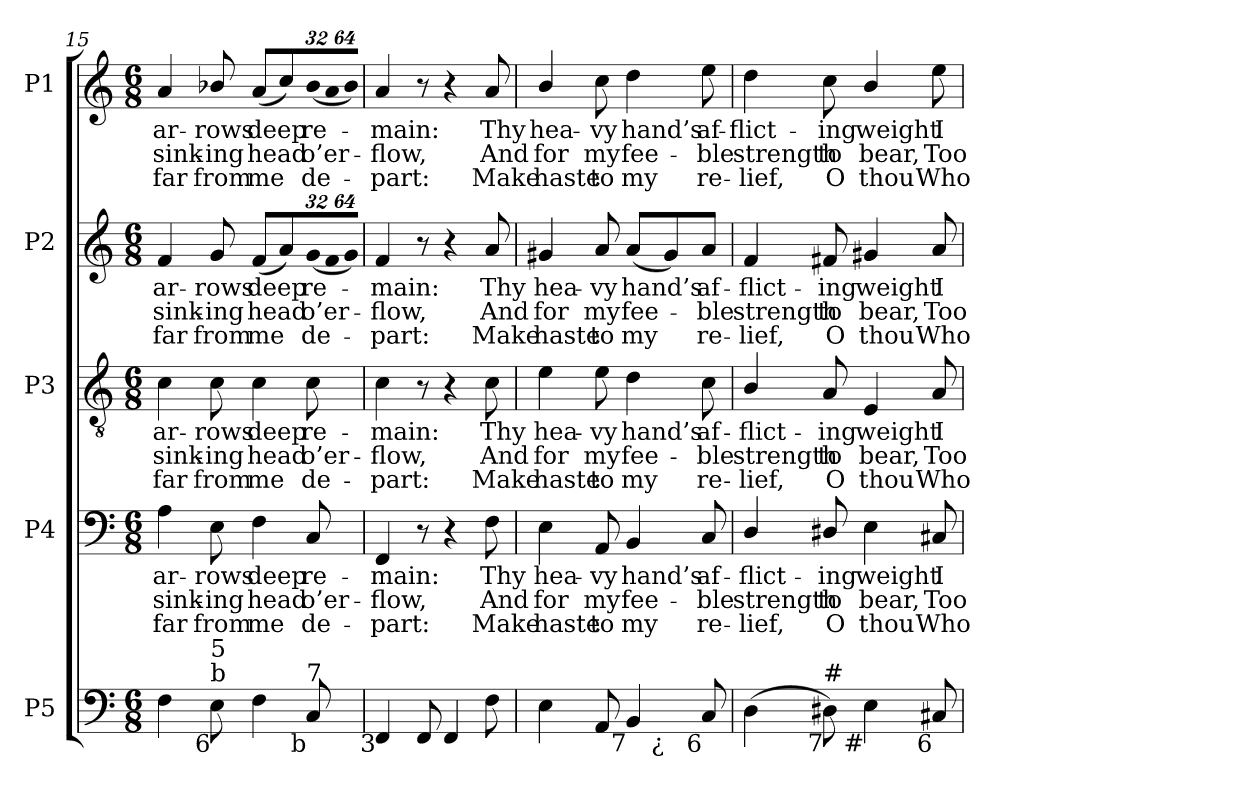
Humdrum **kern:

**kern	**kern	**text	**text	**text	**kern	**text	**text	**text	**kern	**text	**text	**text	**kern	**text	**text	**text
*part5	*part4	*part4	*part4	*part4	*part3	*part3	*part3	*part3	*part2	*part2	*part2	*part2	*part1	*part1	*part1	*part1
*staff5	*staff4	*staff4	*staff4	*staff4	*staff3	*staff3	*staff3	*staff3	*staff2	*staff2	*staff2	*staff2	*staff1	*staff1	*staff1	*staff1
*I"P5	*I"P4	*	*	*	*I"P3	*	*	*	*I"P2	*	*	*	*I"P1	*	*	*
*clefF4	*clefF4	*	*	*	*clefGv2	*	*	*	*clefG2	*	*	*	*clefG2	*	*	*
*	*	*	*	*	*ITrd7c12	*	*	*	*	*	*	*	*	*	*	*
*k[]	*k[]	*	*	*	*k[]	*	*	*	*k[]	*	*	*	*k[]	*	*	*
*a:	*a:	*	*	*	*a:	*	*	*	*a:	*	*	*	*a:	*	*	*
*M6/8	*M6/8	*	*	*	*M6/8	*	*	*	*M6/8	*	*	*	*M6/8	*	*	*
=15	=15	=15	=15	=15	=15	=15	=15	=15	=15	=15	=15	=15	=15	=15	=15	=15
!	!	!LO:LY:b:color=#000000	!LO:LY:b:color=#000000	!LO:LY:b:color=#000000	!	!	!	!	!	!	!	!	!	!	!	!
!	!	!	!	!	!	!LO:LY:b:color=#000000	!LO:LY:b:color=#000000	!LO:LY:b:color=#000000	!	!	!	!	!	!	!	!
!	!	!	!	!	!	!	!	!	!	!LO:LY:b:color=#000000	!LO:LY:b:color=#000000	!LO:LY:b:color=#000000	!	!	!	!
!	!	!	!	!	!	!	!	!	!	!	!	!	!	!LO:LY:b:color=#000000	!LO:LY:b:color=#000000	!LO:LY:b:color=#000000
4Fi\	4Ai\	ar-	sink-	far	4Ci\	ar-	sink-	far	4fi/	ar-	sink-	far	4ai/	ar-	sink-	far
!	!	!LO:LY:b:color=#000000	!LO:LY:b:color=#000000	!LO:LY:b:color=#000000	!	!	!	!	!	!	!	!	!	!	!	!
!	!	!	!	!	!	!LO:LY:b:color=#000000	!LO:LY:b:color=#000000	!LO:LY:b:color=#000000	!	!	!	!	!	!	!	!
!	!	!	!	!	!	!	!	!	!	!LO:LY:b:color=#000000	!LO:LY:b:color=#000000	!LO:LY:b:color=#000000	!	!	!	!
!LO:TX:b:rj:t=6	!	!	!	!	!	!	!	!	!	!	!	!	!	!	!	!
!LO:TX:t=b	!	!	!	!	!	!	!	!	!	!	!	!	!	!	!	!
!LO:TX:t=5	!	!	!	!	!	!	!	!	!	!	!	!	!	!	!	!
!	!	!	!	!	!	!	!	!	!	!	!	!	!	!LO:LY:b:color=#000000	!LO:LY:b:color=#000000	!LO:LY:b:color=#000000
8Ei\	8Ei\	-rows	-ing	from	8Ci\	-rows	-ing	from	8gi/	-rows	-ing	from	8b-Xi/	-rows	-ing	from
!	!	!LO:LY:b:color=#000000	!LO:LY:b:color=#000000	!LO:LY:b:color=#000000	!	!	!	!	!	!	!	!	!	!	!	!
!	!	!	!	!	!	!LO:LY:b:color=#000000	!LO:LY:b:color=#000000	!LO:LY:b:color=#000000	!	!	!	!	!	!	!	!
!	!	!	!	!	!	!	!	!	!	!LO:LY:b:color=#000000	!LO:LY:b:color=#000000	!LO:LY:b:color=#000000	!	!	!	!
!	!	!	!	!	!	!	!	!	!	!	!	!	!	!LO:LY:b:color=#000000	!LO:LY:b:color=#000000	!LO:LY:b:color=#000000
4Fi\	4Fi\	deep	head	me	4Ci\	deep	head	me	(8fi/L	deep	head	me	(8ai/L	deep	head	me
.	.	.	.	.	.	.	.	.	8ai/)	.	.	.	8cci/)	.	.	.
!	!	!LO:LY:b:color=#000000	!LO:LY:b:color=#000000	!LO:LY:b:color=#000000	!	!	!	!	!	!	!	!	!	!	!	!
!	!	!	!	!	!	!LO:LY:b:color=#000000	!LO:LY:b:color=#000000	!LO:LY:b:color=#000000	!	!	!	!	!	!	!	!
*	*	*	*	*	*	*	*	*	*Xbrackettup	*	*	*	*	*	*	*
!	!	!	!	!	!	!	!	!	!LO:N:vis=16	!	!	!	!	!	!	!
!	!	!	!	!	!	!	!	!	!	!LO:LY:b:color=#000000	!LO:LY:b:color=#000000	!LO:LY:b:color=#000000	!	!	!	!
*	*	*	*	*	*	*	*	*	*	*	*	*	*Xbrackettup	*	*	*
!	!	!	!	!	!	!	!	!	!	!	!	!	!LO:N:vis=16	!	!	!
!LO:TX:b:rj:t=b	!	!	!	!	!	!	!	!	!	!	!	!	!	!	!	!
!LO:TX:t=7	!	!	!	!	!	!	!	!	!	!	!	!	!	!	!	!
!	!	!	!	!	!	!	!	!	!	!	!	!	!	!LO:LY:b:color=#000000	!LO:LY:b:color=#000000	!LO:LY:b:color=#000000
8Ci/	8Ci/	re-	o’er-	de-	8Ci\	re-	o’er-	de-	(512%21gi/L	re-	o’er-	de-	(512%21b-i/L	re-	o’er-	de-
!	!	!	!	!	!	!	!	!	!LO:N:vis=16	!	!	!	!LO:N:vis=16	!	!	!
.	.	.	.	.	.	.	.	.	1024%43fi/	.	.	.	1024%43ai/	.	.	.
!	!	!	!	!	!	!	!	!	!LO:N:vis=16	!	!	!	!LO:N:vis=16	!	!	!
.	.	.	.	.	.	.	.	.	1024%43gi/JJ)	.	.	.	1024%43b-i/JJ)	.	.	.
=16	=16	=16	=16	=16	=16	=16	=16	=16	=16	=16	=16	=16	=16	=16	=16	=16
!	!	!LO:LY:b:color=#000000	!LO:LY:b:color=#000000	!LO:LY:b:color=#000000	!	!	!	!	!	!	!	!	!	!	!	!
!	!	!	!	!	!	!LO:LY:b:color=#000000	!LO:LY:b:color=#000000	!LO:LY:b:color=#000000	!	!	!	!	!	!	!	!
!	!	!	!	!	!	!	!	!	!	!LO:LY:b:color=#000000	!LO:LY:b:color=#000000	!LO:LY:b:color=#000000	!	!	!	!
!LO:TX:b:rj:t=3	!	!	!	!	!	!	!	!	!	!	!	!	!	!	!	!
!	!	!	!	!	!	!	!	!	!	!	!	!	!	!LO:LY:b:color=#000000	!LO:LY:b:color=#000000	!LO:LY:b:color=#000000
4FFi/	4FFi/	-main:	-flow,	-part:	4Ci\	-main:	-flow,	-part:	4fi/	-main:	-flow,	-part:	4ai/	-main:	-flow,	-part:
8FFi/	8r	.	.	.	8r	.	.	.	8r	.	.	.	8r	.	.	.
4FFi/	4r	.	.	.	4r	.	.	.	4r	.	.	.	4r	.	.	.
!	!	!LO:LY:b:color=#000000	!LO:LY:b:color=#000000	!LO:LY:b:color=#000000	!	!	!	!	!	!	!	!	!	!	!	!
!	!	!	!	!	!	!LO:LY:b:color=#000000	!LO:LY:b:color=#000000	!LO:LY:b:color=#000000	!	!	!	!	!	!	!	!
!	!	!	!	!	!	!	!	!	!	!LO:LY:b:color=#000000	!LO:LY:b:color=#000000	!LO:LY:b:color=#000000	!	!	!	!
!	!	!	!	!	!	!	!	!	!	!	!	!	!	!LO:LY:b:color=#000000	!LO:LY:b:color=#000000	!LO:LY:b:color=#000000
8Fi\	8Fi\	Thy	And	Make	8Ci\	Thy	And	Make	8ai/	Thy	And	Make	8ai/	Thy	And	Make
!!LO:PB:g=z
=17	=17	=17	=17	=17	=17	=17	=17	=17	=17	=17	=17	=17	=17	=17	=17	=17
!	!	!LO:LY:b:color=#000000	!LO:LY:b:color=#000000	!LO:LY:b:color=#000000	!	!	!	!	!	!	!	!	!	!	!	!
!	!	!	!	!	!	!LO:LY:b:color=#000000	!LO:LY:b:color=#000000	!LO:LY:b:color=#000000	!	!	!	!	!	!	!	!
!	!	!	!	!	!	!	!	!	!	!LO:LY:b:color=#000000	!LO:LY:b:color=#000000	!LO:LY:b:color=#000000	!	!	!	!
!LO:TX:b:t=Emendations&colon; Original clefs treble, alto, tenor, bass, bass. The symphonies are printed on two staves	!	!	!	!	!	!	!	!	!	!	!	!	!	!	!	!
!LO:TX:t=(treble and bass) in the source&colon; the two treble lines have been separated in the present edition.	!	!	!	!	!	!	!	!	!	!	!	!	!	!	!	!
!LO:TX:t=The first verse only of the text is underlaid in the source, with two further verses printed after the music&colon;	!	!	!	!	!	!	!	!	!	!	!	!	!	!	!	!
!LO:TX:t=these have been underlaid editorially.	!	!	!	!	!	!	!	!	!	!	!	!	!	!	!	!
!LO:TX:t=The first note of bar 6 should be sung as a crotchet in the first and second verses, and as a quaver	!	!	!	!	!	!	!	!	!	!	!	!	!	!	!	!
!LO:TX:t=followed by a quaver rest (as shown in small notes in the present edition) in the third verse.	!	!	!	!	!	!	!	!	!	!	!	!	!	!	!	!
!LO:TX:t=The soprano C and tenor E on beat 2 of bar 10 are printed in the source as small notes, and have been	!	!	!	!	!	!	!	!	!	!	!	!	!	!	!	!
!LO:TX:t=written out in full in the present edition.	!	!	!	!	!	!	!	!	!	!	!	!	!	!	!	!
!LO:TX:b:rj:t=#	!	!	!	!	!	!	!	!	!	!	!	!	!	!	!	!
!	!	!	!	!	!	!	!	!	!	!	!	!	!	!LO:LY:b:color=#000000	!LO:LY:b:color=#000000	!LO:LY:b:color=#000000
*^	*	*	*	*	*	*	*	*	*	*	*	*	*	*	*	*
4Ei\	2ryy	4Ei\	hea-	for	haste	4Ei\	hea-	for	haste	4g#Xi/	hea-	for	haste	4bi/	hea-	for	haste
!	!	!	!LO:LY:b:color=#000000	!LO:LY:b:color=#000000	!LO:LY:b:color=#000000	!	!	!	!	!	!	!	!	!	!	!	!
!	!	!	!	!	!	!	!LO:LY:b:color=#000000	!LO:LY:b:color=#000000	!LO:LY:b:color=#000000	!	!	!	!	!	!	!	!
!	!	!	!	!	!	!	!	!	!	!	!LO:LY:b:color=#000000	!LO:LY:b:color=#000000	!LO:LY:b:color=#000000	!	!	!	!
!	!	!	!	!	!	!	!	!	!	!	!	!	!	!	!LO:LY:b:color=#000000	!LO:LY:b:color=#000000	!LO:LY:b:color=#000000
8AAi/	.	8AAi/	-vy	my	to	8Ei\	-vy	my	to	8ai/	-vy	my	to	8cci\	-vy	my	to
!	!	!	!LO:LY:b:color=#000000	!LO:LY:b:color=#000000	!LO:LY:b:color=#000000	!	!	!	!	!	!	!	!	!	!	!	!
!	!	!	!	!	!	!	!LO:LY:b:color=#000000	!LO:LY:b:color=#000000	!LO:LY:b:color=#000000	!	!	!	!	!	!	!	!
!	!	!	!	!	!	!	!	!	!	!	!LO:LY:b:color=#000000	!LO:LY:b:color=#000000	!LO:LY:b:color=#000000	!	!	!	!
!LO:TX:b:rj:t=7	!	!	!	!	!	!	!	!	!	!	!	!	!	!	!	!	!
!	!	!	!	!	!	!	!	!	!	!	!	!	!	!	!LO:LY:b:color=#000000	!LO:LY:b:color=#000000	!LO:LY:b:color=#000000
4BBi/	.	4BBi/	hand’s	fee-	my	4Di\	hand’s	fee-	my	(8ai/L	hand’s	fee-	my	4ddi\	hand’s	fee-	my
!	!LO:TX:b:rj:t=¿	!	!	!	!	!	!	!	!	!	!	!	!	!	!	!	!
.	4ryy	.	.	.	.	.	.	.	.	8g#i/)	.	.	.	.	.	.	.
!	!	!	!LO:LY:b:color=#000000	!LO:LY:b:color=#000000	!LO:LY:b:color=#000000	!	!	!	!	!	!	!	!	!	!	!	!
!	!	!	!	!	!	!	!LO:LY:b:color=#000000	!LO:LY:b:color=#000000	!LO:LY:b:color=#000000	!	!	!	!	!	!	!	!
!	!	!	!	!	!	!	!	!	!	!	!LO:LY:b:color=#000000	!LO:LY:b:color=#000000	!LO:LY:b:color=#000000	!	!	!	!
!LO:TX:b:rj:t=6	!	!	!	!	!	!	!	!	!	!	!	!	!	!	!	!	!
!	!	!	!	!	!	!	!	!	!	!	!	!	!	!	!LO:LY:b:color=#000000	!LO:LY:b:color=#000000	!LO:LY:b:color=#000000
8Ci/	.	8Ci/	af-	-ble	re-	8Ci\	af-	-ble	re-	8ai/J	af-	-ble	re-	8eei\	af-	-ble	re-
*v	*v	*	*	*	*	*	*	*	*	*	*	*	*	*	*	*	*
=18	=18	=18	=18	=18	=18	=18	=18	=18	=18	=18	=18	=18	=18	=18	=18	=18
*^	*	*	*	*	*	*	*	*	*	*	*	*	*	*	*	*
!	!	!	!LO:LY:b:color=#000000	!LO:LY:b:color=#000000	!LO:LY:b:color=#000000	!	!	!	!	!	!	!	!	!	!	!	!
*v	*v	*	*	*	*	*	*	*	*	*	*	*	*	*	*	*	*
*^	*	*	*	*	*	*	*	*	*	*	*	*	*	*	*	*
!	!	!	!	!	!	!	!LO:LY:b:color=#000000	!LO:LY:b:color=#000000	!LO:LY:b:color=#000000	!	!	!	!	!	!	!	!
*v	*v	*	*	*	*	*	*	*	*	*	*	*	*	*	*	*	*
*^	*	*	*	*	*	*	*	*	*	*	*	*	*	*	*	*
!	!	!	!	!	!	!	!	!	!	!	!LO:LY:b:color=#000000	!LO:LY:b:color=#000000	!LO:LY:b:color=#000000	!	!	!	!
*v	*v	*	*	*	*	*	*	*	*	*	*	*	*	*	*	*	*
*^	*	*	*	*	*	*	*	*	*	*	*	*	*	*	*	*
!LO:TX:b:rj:t=6	!	!	!	!	!	!	!	!	!	!	!	!	!	!	!	!	!
!	!	!	!	!	!	!	!	!	!	!	!	!	!	!	!LO:LY:b:color=#000000	!LO:LY:b:color=#000000	!LO:LY:b:color=#000000
*v	*v	*	*	*	*	*	*	*	*	*	*	*	*	*	*	*	*
(4Di\	4Di/	-flict-	strength	-lief,	4BBi/	-flict-	strength	-lief,	4fi/	-flict-	strength	-lief,	4ddi\	-flict-	strength	-lief,
!	!	!LO:LY:b:color=#000000	!LO:LY:b:color=#000000	!LO:LY:b:color=#000000	!	!	!	!	!	!	!	!	!	!	!	!
!	!	!	!	!	!	!LO:LY:b:color=#000000	!LO:LY:b:color=#000000	!LO:LY:b:color=#000000	!	!	!	!	!	!	!	!
!	!	!	!	!	!	!	!	!	!	!LO:LY:b:color=#000000	!LO:LY:b:color=#000000	!LO:LY:b:color=#000000	!	!	!	!
!LO:TX:b:rj:t=7	!	!	!	!	!	!	!	!	!	!	!	!	!	!	!	!
!LO:TX:t=#	!	!	!	!	!	!	!	!	!	!	!	!	!	!	!	!
!	!	!	!	!	!	!	!	!	!	!	!	!	!	!LO:LY:b:color=#000000	!LO:LY:b:color=#000000	!LO:LY:b:color=#000000
8D#Xi\)	8D#Xi/	-ing	to	O	8AAi/	-ing	to	O	8f#Xi/	-ing	to	O	8cci\	-ing	to	O
!	!	!LO:LY:b:color=#000000	!LO:LY:b:color=#000000	!LO:LY:b:color=#000000	!	!	!	!	!	!	!	!	!	!	!	!
!	!	!	!	!	!	!LO:LY:b:color=#000000	!LO:LY:b:color=#000000	!LO:LY:b:color=#000000	!	!	!	!	!	!	!	!
!	!	!	!	!	!	!	!	!	!	!LO:LY:b:color=#000000	!LO:LY:b:color=#000000	!LO:LY:b:color=#000000	!	!	!	!
!LO:TX:b:rj:t=#	!	!	!	!	!	!	!	!	!	!	!	!	!	!	!	!
!	!	!	!	!	!	!	!	!	!	!	!	!	!	!LO:LY:b:color=#000000	!LO:LY:b:color=#000000	!LO:LY:b:color=#000000
4Ei\	4Ei\	weight	bear,	thou	4EEi/	weight	bear,	thou	4g#Xi/	weight	bear,	thou	4bi/	weight	bear,	thou
!	!	!LO:LY:b:color=#000000	!LO:LY:b:color=#000000	!LO:LY:b:color=#000000	!	!	!	!	!	!	!	!	!	!	!	!
!	!	!	!	!	!	!LO:LY:b:color=#000000	!LO:LY:b:color=#000000	!LO:LY:b:color=#000000	!	!	!	!	!	!	!	!
!	!	!	!	!	!	!	!	!	!	!LO:LY:b:color=#000000	!LO:LY:b:color=#000000	!LO:LY:b:color=#000000	!	!	!	!
!LO:TX:b:rj:t=6	!	!	!	!	!	!	!	!	!	!	!	!	!	!	!	!
!	!	!	!	!	!	!	!	!	!	!	!	!	!	!LO:LY:b:color=#000000	!LO:LY:b:color=#000000	!LO:LY:b:color=#000000
8C#Xi/	8C#Xi/	I	Too	Who	8AAi/	I	Too	Who	8ai/	I	Too	Who	8eei\	I	Too	Who
=	=	=	=	=	=	=	=	=	=	=	=	=	=	=	=	=
*-	*-	*-	*-	*-	*-	*-	*-	*-	*-	*-	*-	*-	*-	*-	*-	*-
